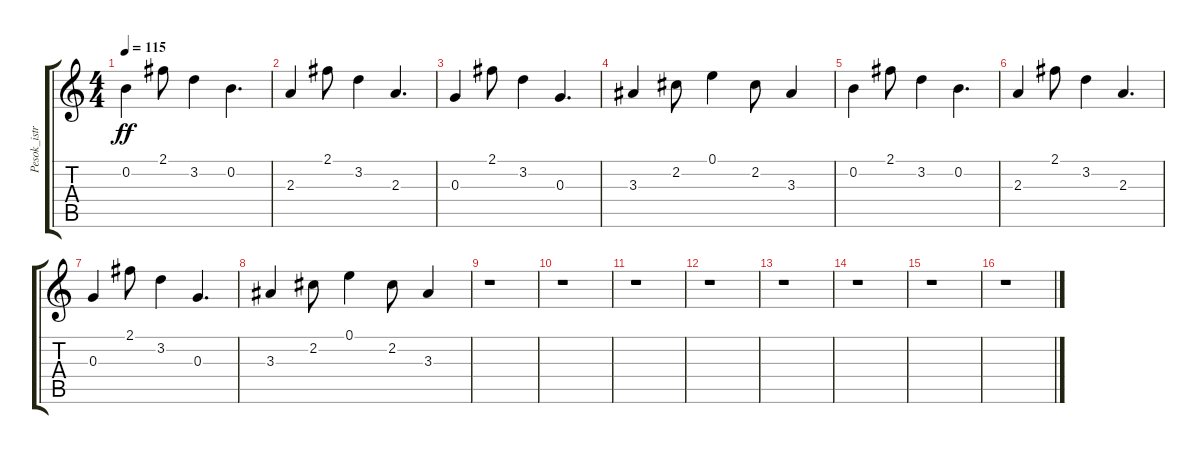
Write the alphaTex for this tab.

\track ("Pesok_istr2" "Pesok_istr") {instrument acousticguitarsteel}
\staff {score tabs}
\tuning (E4 B3 G3 D3 A2 E2) {hide}
\ts (4 4)
\tempo 115
\clef g2
\ks c
0.2.4{dy ff instrument acousticguitarsteel} 2.1.8 3.2.4 0.2.4{d} |
2.3.4 2.1.8 3.2.4 2.3.4{d} |
0.3.4 2.1.8 3.2.4 0.3.4{d} |
3.3.4 2.2.8 0.1.4 2.2.8 3.3.4 |
0.2.4 2.1.8 3.2.4 0.2.4{d} |
2.3.4 2.1.8 3.2.4 2.3.4{d} |
0.3.4 2.1.8 3.2.4 0.3.4{d} |
3.3.4 2.2.8 0.1.4 2.2.8 3.3.4 |
r.1 |
r.1 |
r.1 |
r.1 |
r.1 |
r.1 |
r.1 |
r.1
